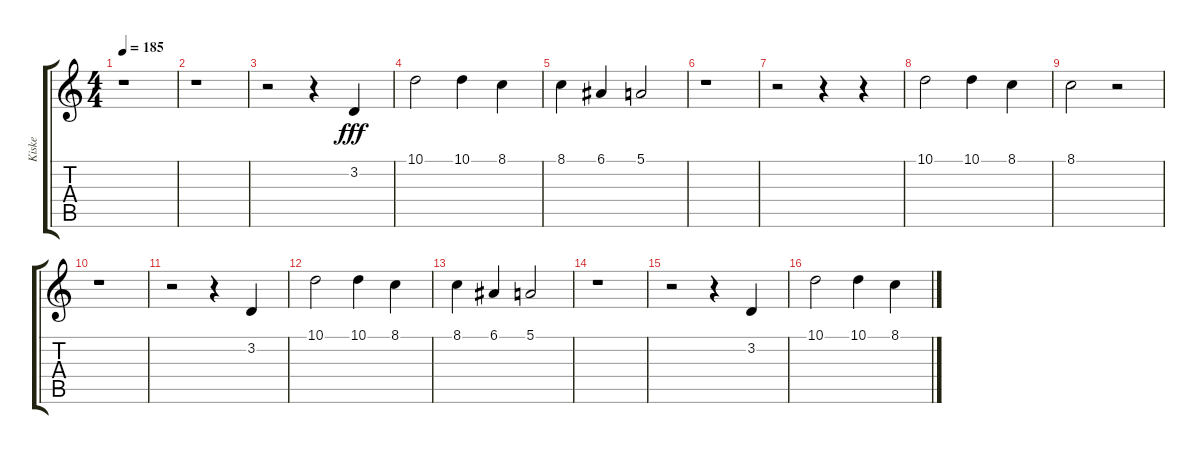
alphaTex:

\track ("Kiske" "Kiske") {instrument trumpet}
\staff {score tabs}
\tuning (E4 B3 G3 D3 A2 E2) {hide}
\ts (4 4)
\tempo 185
\clef g2
\ks c
r.1{dy fff} |
r.1 |
r.2 r.4 3.2.4 |
10.1.2 10.1.4 8.1.4 |
8.1.4 6.1.4 5.1.2 |
r.1 |
r.2 r.4 r.4 |
10.1.2 10.1.4 8.1.4 |
8.1.2 r.2 |
r.1 |
r.2 r.4 3.2.4 |
10.1.2 10.1.4 8.1.4 |
8.1.4 6.1.4 5.1.2 |
r.1 |
r.2 r.4 3.2.4 |
10.1.2 10.1.4 8.1.4
